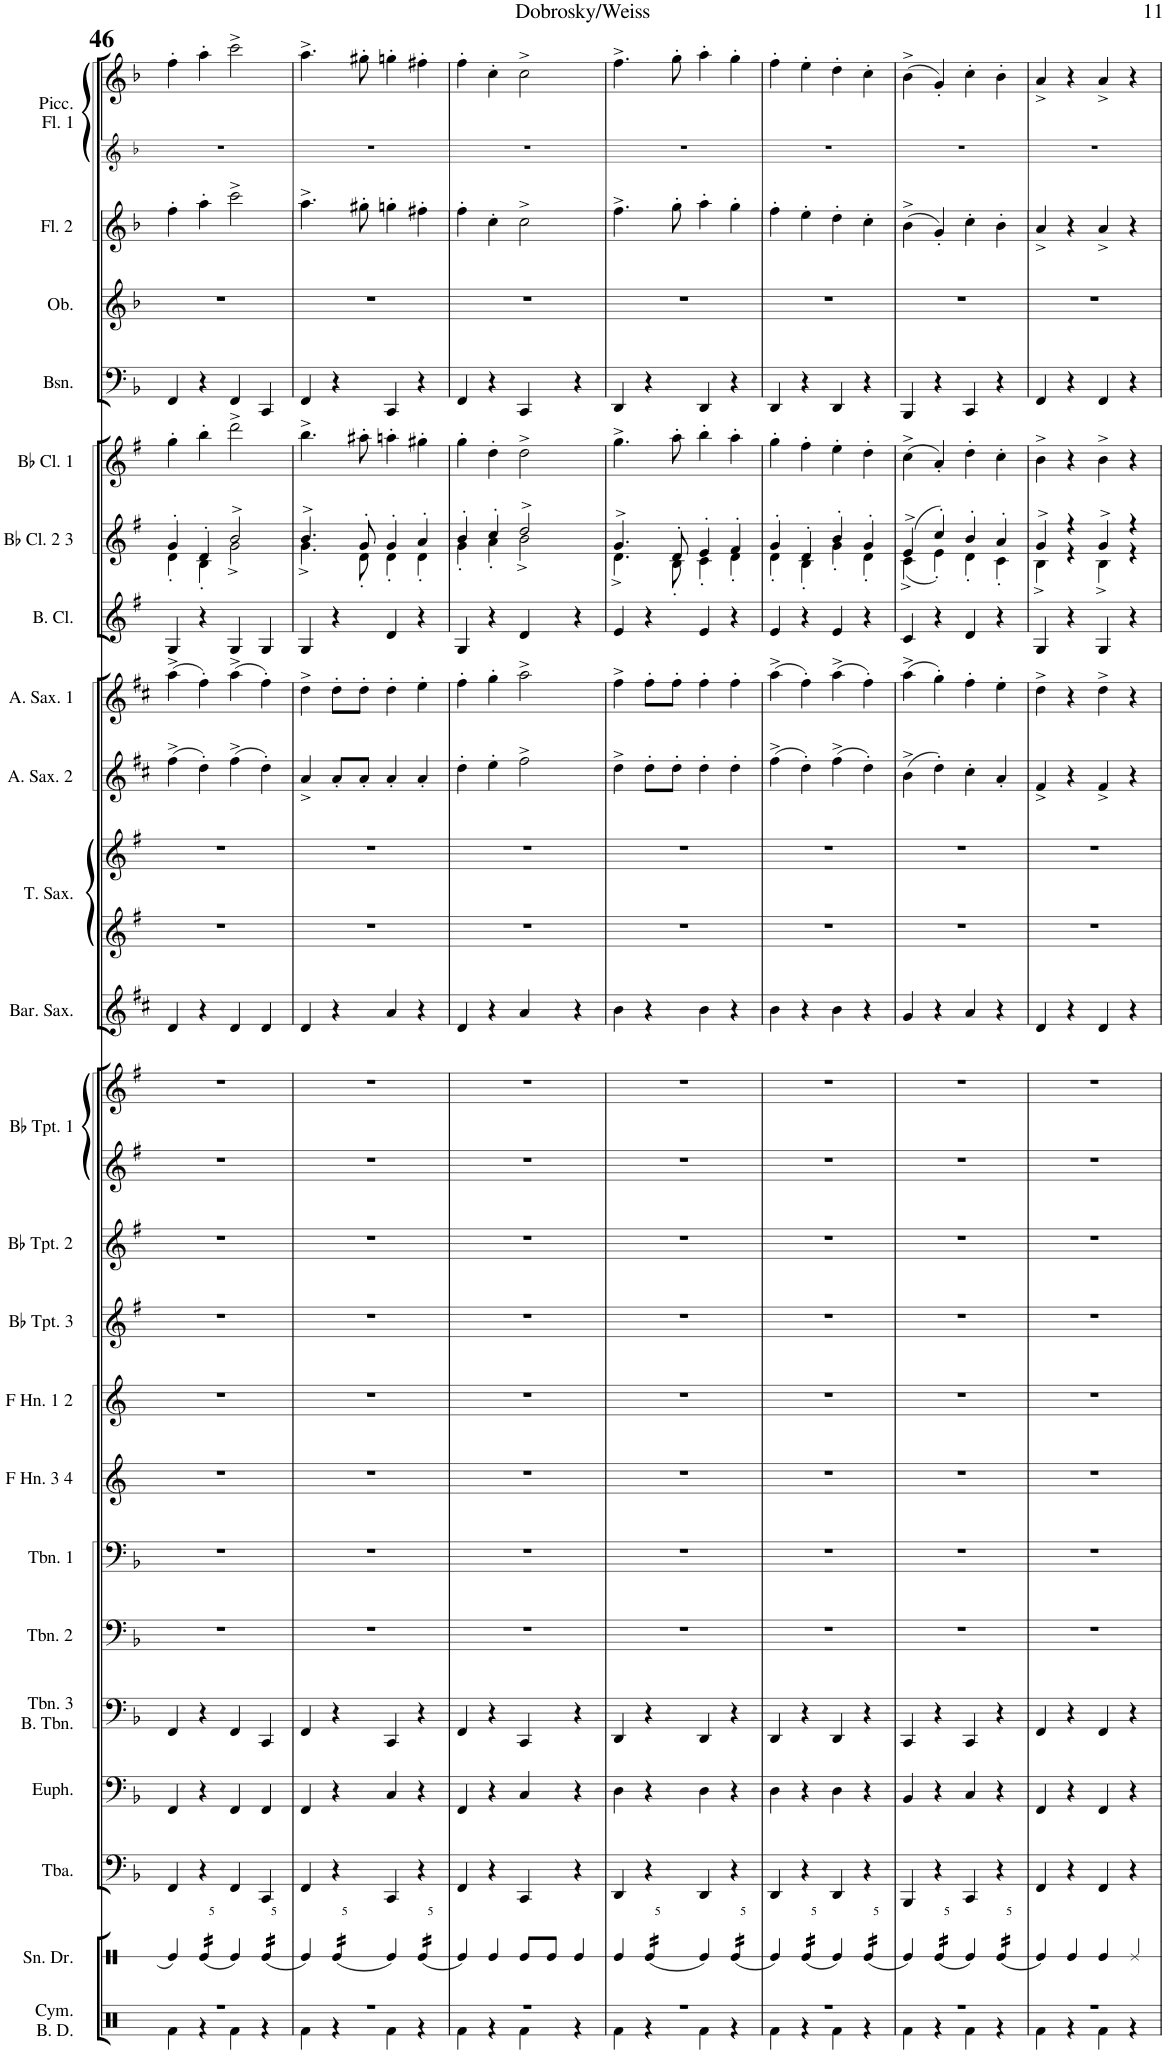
**kern	**kern	**kern	**kern	**kern	**kern	**kern	**kern	**kern	**kern	**kern	**kern
*part12	*part11	*part10	*part9	*part8	*part7	*part6	*part5	*part4	*part3	*part2	*part1
*staff12	*staff11	*staff10	*staff9	*staff8	*staff7	*staff6	*staff5	*staff4	*staff3	*staff2	*staff1
*I"Tuba	*I"Euphonium	*I"Trombone 3 Bass Trombone	*I"Baritone Saxophone	*I"Alto Saxophone 2	*I"Alto Saxophone 1	*I"Bass Clarinet	*I"Bb Clarinet 2 &amp; 3	*I"Bb Clarinet 1	*I"Bassoon	*I"Flute 2	*I"Piccolo Flute 1
*I'Tba.	*I'Euph.	*I'Tbn. 3 B. Tbn.	*I'Bar. Sax.	*I'A. Sax. 2	*I'A. Sax. 1	*I'B. Cl.	*I'Bb Cl. 2 3	*I'Bb Cl. 1	*I'Bsn.	*I'Fl. 2	*I'Picc. Fl. 1
!!LO:PB:g=z
*clefF4	*clefF4	*clefF4	*clefG2	*clefG2	*clefG2	*clefG2	*clefG2	*clefG2	*clefF4	*clefG2	*clefG2
*	*	*	*Trd12c21	*Trd5c9	*Trd5c9	*Trd8c14	*Trd1c2	*Trd1c2	*	*	*
*k[b-]	*k[b-]	*k[b-]	*k[f#c#]	*k[f#c#]	*k[f#c#]	*k[f#]	*k[f#]	*k[f#]	*k[b-]	*k[b-]	*k[b-]
*M4/4	*M4/4	*M4/4	*M4/4	*M4/4	*M4/4	*M4/4	*M4/4	*M4/4	*M4/4	*M4/4	*M4/4
*met(c|)	*met(c|)	*met(c|)	*met(c|)	*met(c|)	*met(c|)	*met(c|)	*met(c|)	*met(c|)	*met(c|)	*met(c|)	*met(c|)
=46	=46	=46	=46	=46	=46	=46	=46	=46	=46	=46	=46
*	*	*	*	*	*	*	*^	*	*	*	*
4FF/	4FF/	4FF/	4d/	(4ff#^\	(4aa^\	4G/	4g'/	4d'\	4gg'\	4FF/	4ff'\	4ff'\
4r	4r	4r	4r	4dd'\)	4ff#'\)	4r	4d'/	4B'\	4bb'\	4r	4aa'\	4aa'\
4FF/	4FF/	4FF/	4d/	(4ff#^\	(4aa^\	4G/	2b^/	2g^\	2ddd^\	4FF/	2ccc^\	2ccc^\
4CC/	4FF/	4CC/	4d/	4dd'\)	4ff#'\)	4G/	.	.	.	4CC/	.	.
=47	=47	=47	=47	=47	=47	=47	=47	=47	=47	=47	=47	=47
4FF/	4FF/	4FF/	4d/	4a^/	4dd^\	4G/	4.b^/	4.g^\	4.bb^\	4FF/	4.aa^\	4.aa^\
4r	4r	4r	4r	8a'/L	8dd'\L	4r	.	.	.	4r	.	.
.	.	.	.	8a'/J	8dd'\J	.	8g'/	8d'\	8aa#X'\	.	8gg#X'\	8gg#X'\
4CC/	4C/	4CC/	4a/	4a'/	4dd'\	4d/	4g'/	4d'\	4aan'\	4CC/	4ggn'\	4ggn'\
4r	4r	4r	4r	4a'/	4ee'\	4r	4a'/	4d'\	4gg#X'\	4r	4ff#X'\	4ff#X'\
=48	=48	=48	=48	=48	=48	=48	=48	=48	=48	=48	=48	=48
4FF/	4FF/	4FF/	4d/	4dd'\	4ff#'\	4G/	4b'/	4g'\	4gg'\	4FF/	4ff'\	4ff'\
4r	4r	4r	4r	4ee'\	4gg'\	4r	4cc'/	4a'\	4dd'\	4r	4cc'\	4cc'\
4CC/	4C/	4CC/	4a/	2ff#^\	2aa^\	4d/	2dd^/	2b^\	2dd^\	4CC/	2cc^\	2cc^\
4r	4r	4r	4r	.	.	4r	.	.	.	4r	.	.
=49	=49	=49	=49	=49	=49	=49	=49	=49	=49	=49	=49	=49
4DD/	4D\	4DD/	4b\	4dd^\	4ff#^\	4e/	4.g^/	4.d^\	4.gg^\	4DD/	4.ff^\	4.ff^\
4r	4r	4r	4r	8dd'\L	8ff#'\L	4r	.	.	.	4r	.	.
.	.	.	.	8dd'\J	8ff#'\J	.	8d'/	8B'\	8aa'\	.	8gg'\	8gg'\
4DD/	4D\	4DD/	4b\	4dd'\	4ff#'\	4e/	4e'/	4c'\	4bb'\	4DD/	4aa'\	4aa'\
4r	4r	4r	4r	4dd'\	4ff#'\	4r	4f#'/	4d'\	4aa'\	4r	4gg'\	4gg'\
=50	=50	=50	=50	=50	=50	=50	=50	=50	=50	=50	=50	=50
4DD/	4D\	4DD/	4b\	(4ff#^\	(4aa^\	4e/	4g'/	4d'\	4gg'\	4DD/	4ff'\	4ff'\
4r	4r	4r	4r	4dd'\)	4ff#'\)	4r	4d'/	4B'\	4ff#'\	4r	4ee'\	4ee'\
4DD/	4D\	4DD/	4b\	(4ff#^\	(4aa^\	4e/	4b'/	4g'\	4ee'\	4DD/	4dd'\	4dd'\
4r	4r	4r	4r	4dd'\)	4ff#'\)	4r	4g'/	4d'\	4dd'\	4r	4cc'\	4cc'\
=51	=51	=51	=51	=51	=51	=51	=51	=51	=51	=51	=51	=51
4BBB-/	4BB-/	4CC/	4g/	(4b^\	(4aa^\	4c/	(4e^/	(4c^\	(4cc^\	4BBB-/	(4b-^\	(4b-^\
4r	4r	4r	4r	4dd'\)	4gg'\)	4r	4cc'/)	4e'\)	4a'/)	4r	4g'/)	4g'/)
4CC/	4C/	4CC/	4a/	4cc#'\	4ff#'\	4d/	4b'/	4d'\	4dd'\	4CC/	4cc'\	4cc'\
4r	4r	4r	4r	4a'/	4ee'\	4r	4a'/	4c'\	4cc'\	4r	4b-'\	4b-'\
=52	=52	=52	=52	=52	=52	=52	=52	=52	=52	=52	=52	=52
4FF/	4FF/	4FF/	4d/	4f#^/	4dd^\	4G/	4g^/	4B^\	4b^\	4FF/	4a^/	4a^/
4r	4r	4r	4r	4r	4r	4r	4r	4r	4r	4r	4r	4r
4FF/	4FF/	4FF/	4d/	4f#^/	4dd^\	4G/	4g^/	4B^\	4b^\	4FF/	4a^/	4a^/
4r	4r	4r	4r	4r	4r	4r	4r	4r	4r	4r	4r	4r
*	*	*	*	*	*	*	*v	*v	*	*	*	*
=	=	=	=	=	=	=	=	=	=	=	=
*-	*-	*-	*-	*-	*-	*-	*-	*-	*-	*-	*-
